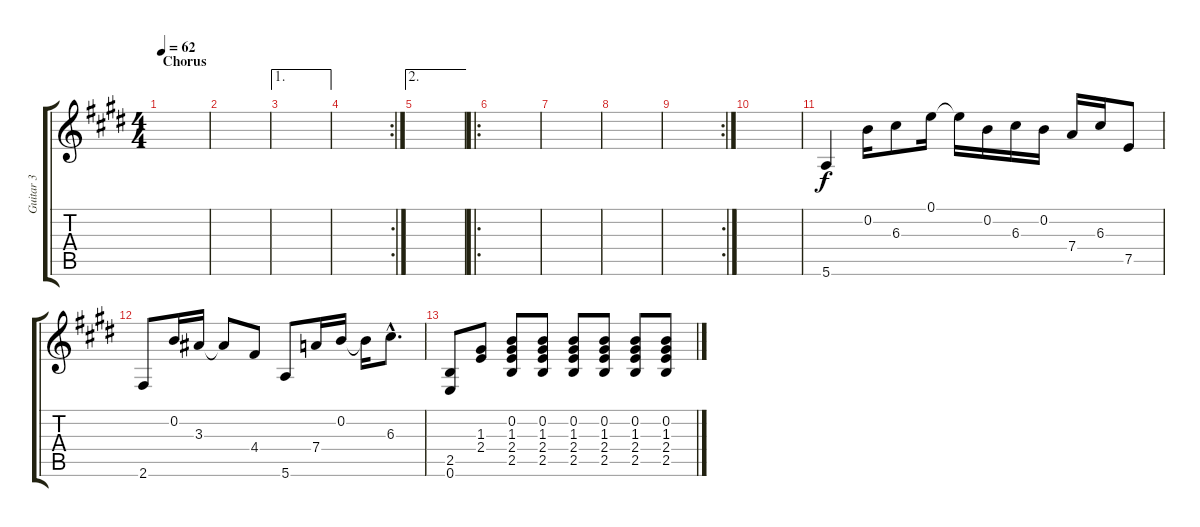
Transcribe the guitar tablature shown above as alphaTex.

\track ("Guitar 3" "Guitar 3") {instrument distortionguitar}
\staff {score tabs}
\tuning (E4 B3 G3 D3 A2 E2) {hide}
\ts (4 4)
\section ("" "Chorus")
\tempo 62
\clef g2
\ks e
|
|
\ae 1
|
\rc 2
|
\ae 2
|
\ro
|
|
|
\rc 2
|
|
5.6.4{dy f} 0.2.16 6.3.8 0.1.16 0.1{t}.16 0.2.16 6.3.16 0.2.16 7.4.16 6.3.16 7.5.8 |
2.6.8 0.2.16 3.3.16 3.3{t}.8 4.4.8 5.6.8 7.4.16 0.2.16 0.2{t}.16 6.3{hac}.8{d} |
(2.5 0.6).8 (1.3 2.4).8 (0.2 1.3 2.4 2.5).8 (0.2 1.3 2.4 2.5).8 (0.2 1.3 2.4 2.5).8 (0.2 1.3 2.4 2.5).8 (0.2 1.3 2.4 2.5).8 (0.2 1.3 2.4 2.5).8
